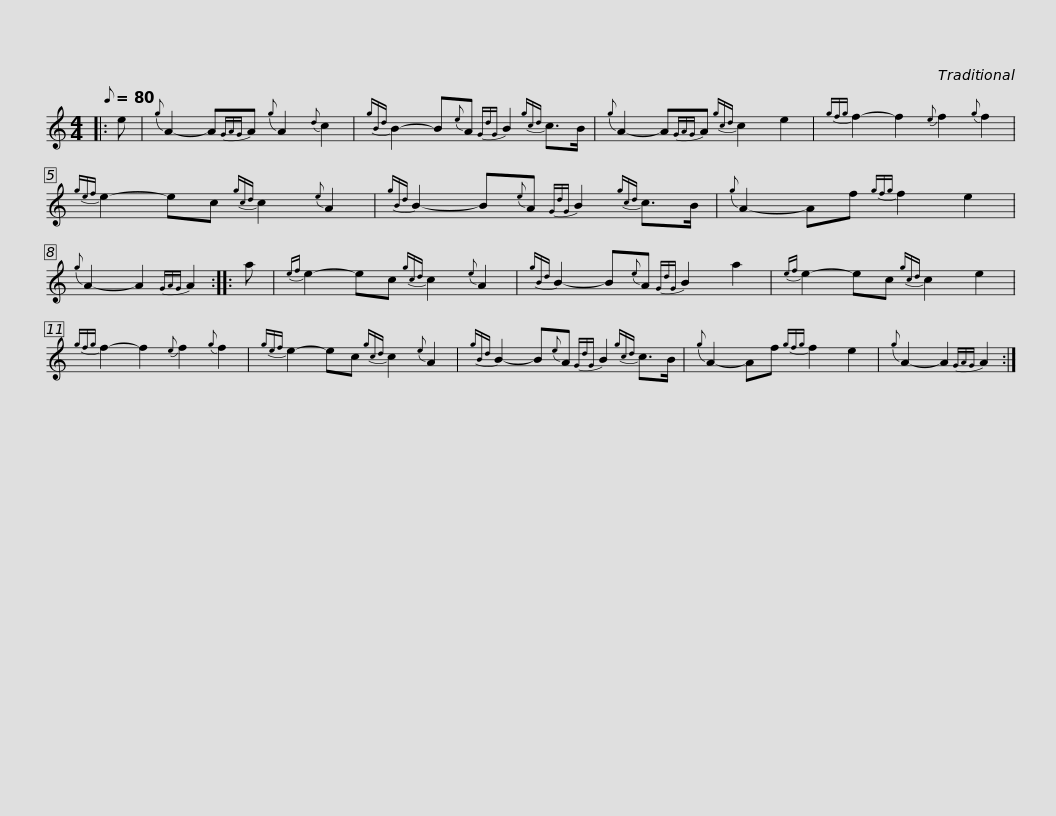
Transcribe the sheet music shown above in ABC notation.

X:1
L:1/8
Q:1/8=80
M:4/4
I:linebreak $
K:C
V:1 treble
V:1
|: e |{g} A2- A{GAG}A{g} A2{d} c2 |{gBd} B2- B{e}A{GdG} B2{gcd} c>B |{g} A2- A{GAG}A{gcd} c2 e2 |{gfg} f2- f2{e} f2{g} f2 |$ %5
{gef} e2- ec{gcd} c2{e} A2 |{gBd} B2- B{e}A{GdG} B2{gcd} c>B |{g} A2- Af{gfg} f2 e2 |{g} A2- A2{GAG} A2 :: a |$ %10
{ef} e2- ec{gcd} c2{e} A2 |{gBd} B2- B{e}A{GdG} B2 a2 |{ef} e2- ec{gcd} c2 e2 |{gfg} f2- f2{e} f2{g} f2 |{gef} e2- ec{gcd} c2{e} A2 |$ %15
{gBd} B2- B{e}A{GdG} B2{gcd} c>B |{g} A2- Af{gfg} f2 e2 |{g} A2- A2{GAG} A2 :| %18
